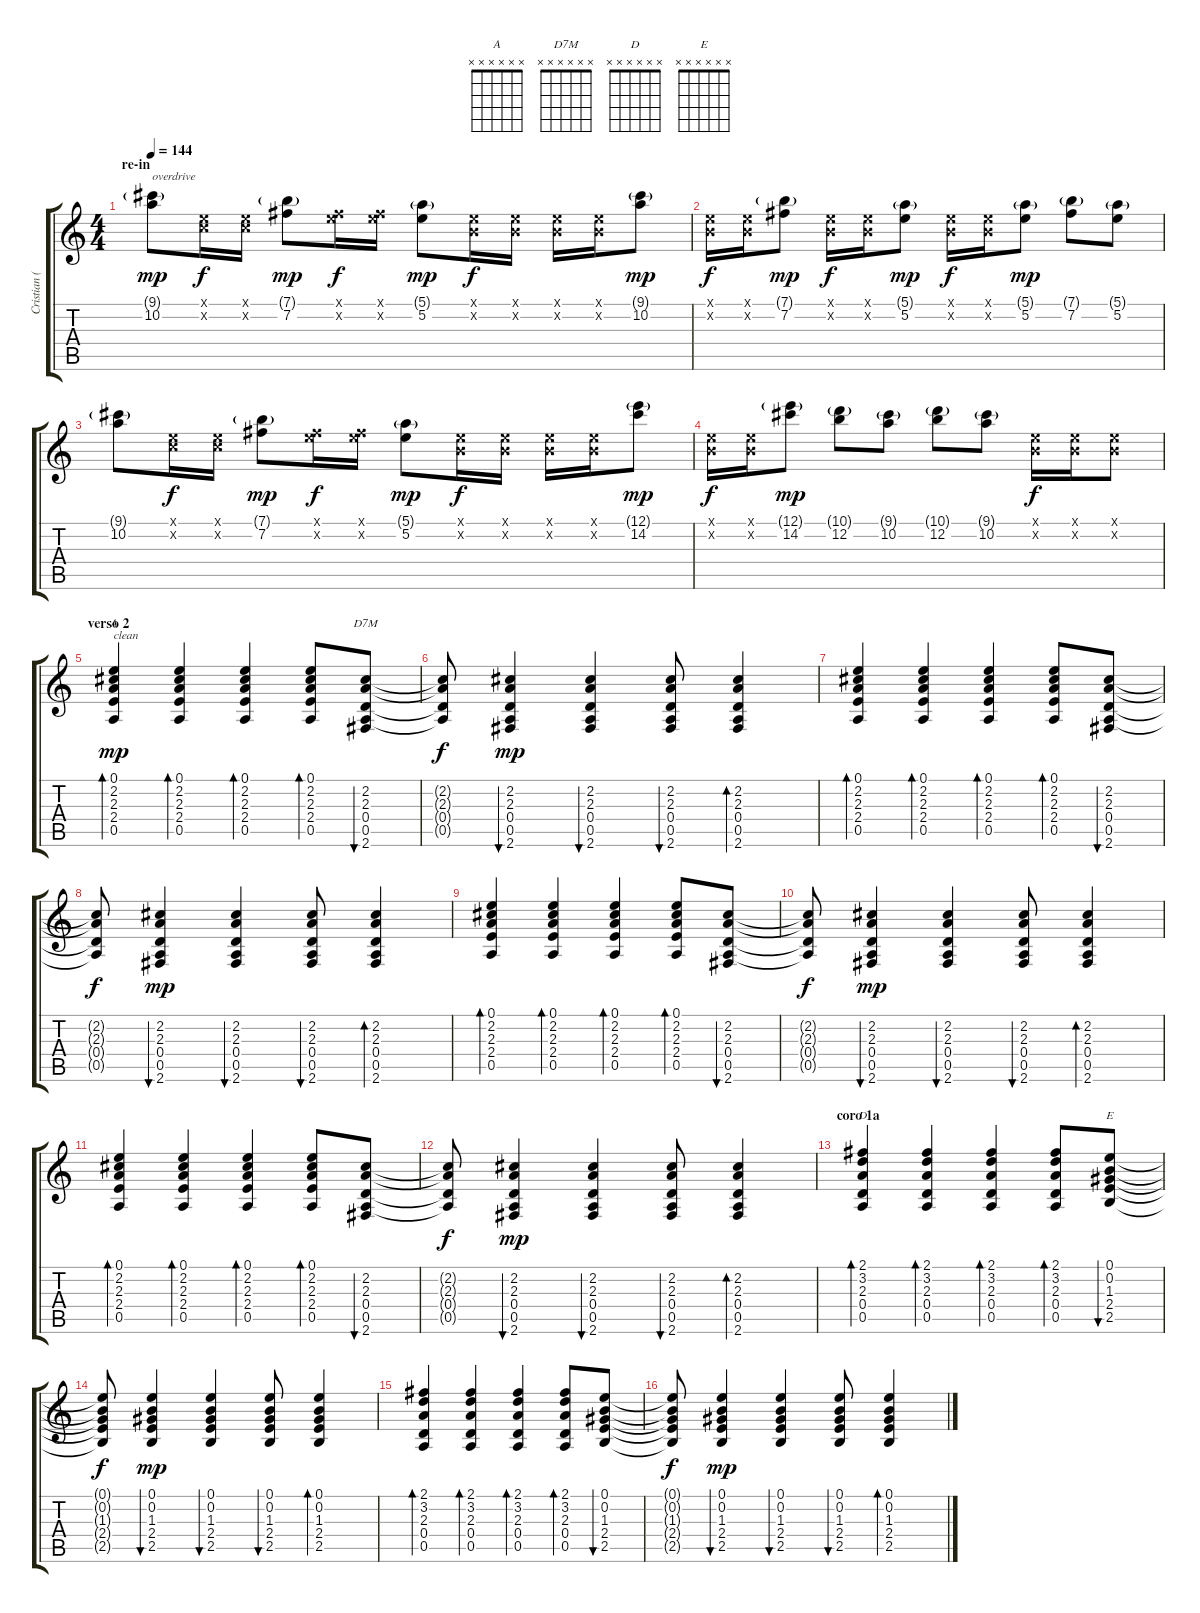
\track ("Cristian (guitarra)" "Cristian (") {instrument overdrivenguitar}
\staff {score tabs}
\tuning (E4 B3 G3 D3 A2 E2) {hide}
\chord ("A" x x x x x x)
\chord ("D7M" x x x x x x)
\chord ("D" x x x x x x)
\chord ("E" x x x x x x)
\ts (4 4)
\section ("" "re-in")
\tempo 144
\clef g2
\ks c
(9.1{g} 10.2).8{txt "overdrive" dy mp volume 14 instrument overdrivenguitar} (0.1{x} 1.2{x}).16{dy f} (0.1{x} 1.2{x}).16 (7.1{g} 7.2).8{dy mp} (0.1{x} 7.2{x}).16{dy f} (0.1{x} 7.2{x}).16 (5.1{g} 5.2).8{dy mp} (0.1{x} 0.2{x}).16{dy f} (0.1{x} 0.2{x}).16 (0.1{x} 0.2{x}).16 (0.1{x} 0.2{x}).16 (9.1{g} 10.2).8{dy mp} |
(0.1{x} 0.2{x}).16{dy f} (0.1{x} 0.2{x}).16 (7.1{g} 7.2).8{dy mp} (0.1{x} 0.2{x}).16{dy f} (0.1{x} 0.2{x}).16 (5.1{g} 5.2).8{dy mp} (0.1{x} 0.2{x}).16{dy f} (0.1{x} 0.2{x}).16 (5.1{g} 5.2).8{dy mp} (7.1{g} 7.2).8 (5.1{g} 5.2).8 |
(9.1{g} 10.2).8 (0.1{x} 1.2{x}).16{dy f} (0.1{x} 1.2{x}).16 (7.1{g} 7.2).8{dy mp} (0.1{x} 7.2{x}).16{dy f} (0.1{x} 7.2{x}).16 (5.1{g} 5.2).8{dy mp} (0.1{x} 0.2{x}).16{dy f} (0.1{x} 0.2{x}).16 (0.1{x} 0.2{x}).16 (0.1{x} 0.2{x}).16 (12.1{g} 14.2).8{dy mp} |
(0.1{x} 0.2{x}).16{dy f} (0.1{x} 0.2{x}).16 (12.1{g} 14.2).8{dy mp} (10.1{g} 12.2).8 (9.1{g} 10.2).8 (10.1{g} 12.2).8 (9.1{g} 10.2).8 (0.1{x} 0.2{x}).16{dy f} (0.1{x} 0.2{x}).16 (0.1{x} 0.2{x}).8 |
\section ("" "verso 2")
(0.1 2.2 2.3 2.4 0.5).4{bd 120 ch "A" txt "clean" dy mp volume 11 instrument electricguitarclean} (0.1 2.2 2.3 2.4 0.5).4{bd 120} (0.1 2.2 2.3 2.4 0.5).4{bd 120} (0.1 2.2 2.3 2.4 0.5).8{bd 30} (2.2 2.3 0.4 0.5 2.6).8{bu 30 ch "D7M"} |
(2.2{t} 2.3{t} 0.4{t} 0.5{t}).8{dy f} (2.2 2.3 0.4 0.5 2.6).4{bu 30 dy mp} (2.2 2.3 0.4 0.5 2.6).4{bu 30} (2.2 2.3 0.4 0.5 2.6).8{bu 60} (2.2 2.3 0.4 0.5 2.6).4{bd 60} |
(0.1 2.2 2.3 2.4 0.5).4{bd 120} (0.1 2.2 2.3 2.4 0.5).4{bd 120} (0.1 2.2 2.3 2.4 0.5).4{bd 120} (0.1 2.2 2.3 2.4 0.5).8{bd 30} (2.2 2.3 0.4 0.5 2.6).8{bu 30} |
(2.2{t} 2.3{t} 0.4{t} 0.5{t}).8{dy f} (2.2 2.3 0.4 0.5 2.6).4{bu 30 dy mp} (2.2 2.3 0.4 0.5 2.6).4{bu 30} (2.2 2.3 0.4 0.5 2.6).8{bu 60} (2.2 2.3 0.4 0.5 2.6).4{bd 60} |
(0.1 2.2 2.3 2.4 0.5).4{bd 120} (0.1 2.2 2.3 2.4 0.5).4{bd 120} (0.1 2.2 2.3 2.4 0.5).4{bd 120} (0.1 2.2 2.3 2.4 0.5).8{bd 30} (2.2 2.3 0.4 0.5 2.6).8{bu 30} |
(2.2{t} 2.3{t} 0.4{t} 0.5{t}).8{dy f} (2.2 2.3 0.4 0.5 2.6).4{bu 30 dy mp} (2.2 2.3 0.4 0.5 2.6).4{bu 30} (2.2 2.3 0.4 0.5 2.6).8{bu 60} (2.2 2.3 0.4 0.5 2.6).4{bd 60} |
(0.1 2.2 2.3 2.4 0.5).4{bd 120} (0.1 2.2 2.3 2.4 0.5).4{bd 120} (0.1 2.2 2.3 2.4 0.5).4{bd 120} (0.1 2.2 2.3 2.4 0.5).8{bd 30} (2.2 2.3 0.4 0.5 2.6).8{bu 30} |
(2.2{t} 2.3{t} 0.4{t} 0.5{t}).8{dy f} (2.2 2.3 0.4 0.5 2.6).4{bu 30 dy mp} (2.2 2.3 0.4 0.5 2.6).4{bu 30} (2.2 2.3 0.4 0.5 2.6).8{bu 60} (2.2 2.3 0.4 0.5 2.6).4{bd 60} |
\section ("" "coro 1a")
(2.1 3.2 2.3 0.4 0.5).4{bd 60 ch "D"} (2.1 3.2 2.3 0.4 0.5).4{bd 60} (2.1 3.2 2.3 0.4 0.5).4{bd 60} (2.1 3.2 2.3 0.4 0.5).8{bd 60} (0.1 0.2 1.3 2.4 2.5).8{bu 60 ch "E"} |
(0.1{t} 0.2{t} 1.3{t} 2.4{t} 2.5{t}).8{dy f} (0.1 0.2 1.3 2.4 2.5).4{bu 60 dy mp} (0.1 0.2 1.3 2.4 2.5).4{bu 60} (0.1 0.2 1.3 2.4 2.5).8{bu 60} (0.1 0.2 1.3 2.4 2.5).4{bd 60} |
(2.1 3.2 2.3 0.4 0.5).4{bd 60} (2.1 3.2 2.3 0.4 0.5).4{bd 60} (2.1 3.2 2.3 0.4 0.5).4{bd 60} (2.1 3.2 2.3 0.4 0.5).8{bd 60} (0.1 0.2 1.3 2.4 2.5).8{bu 60} |
(0.1{t} 0.2{t} 1.3{t} 2.4{t} 2.5{t}).8{dy f} (0.1 0.2 1.3 2.4 2.5).4{bu 60 dy mp} (0.1 0.2 1.3 2.4 2.5).4{bu 60} (0.1 0.2 1.3 2.4 2.5).8{bu 60} (0.1 0.2 1.3 2.4 2.5).4{bd 60}
